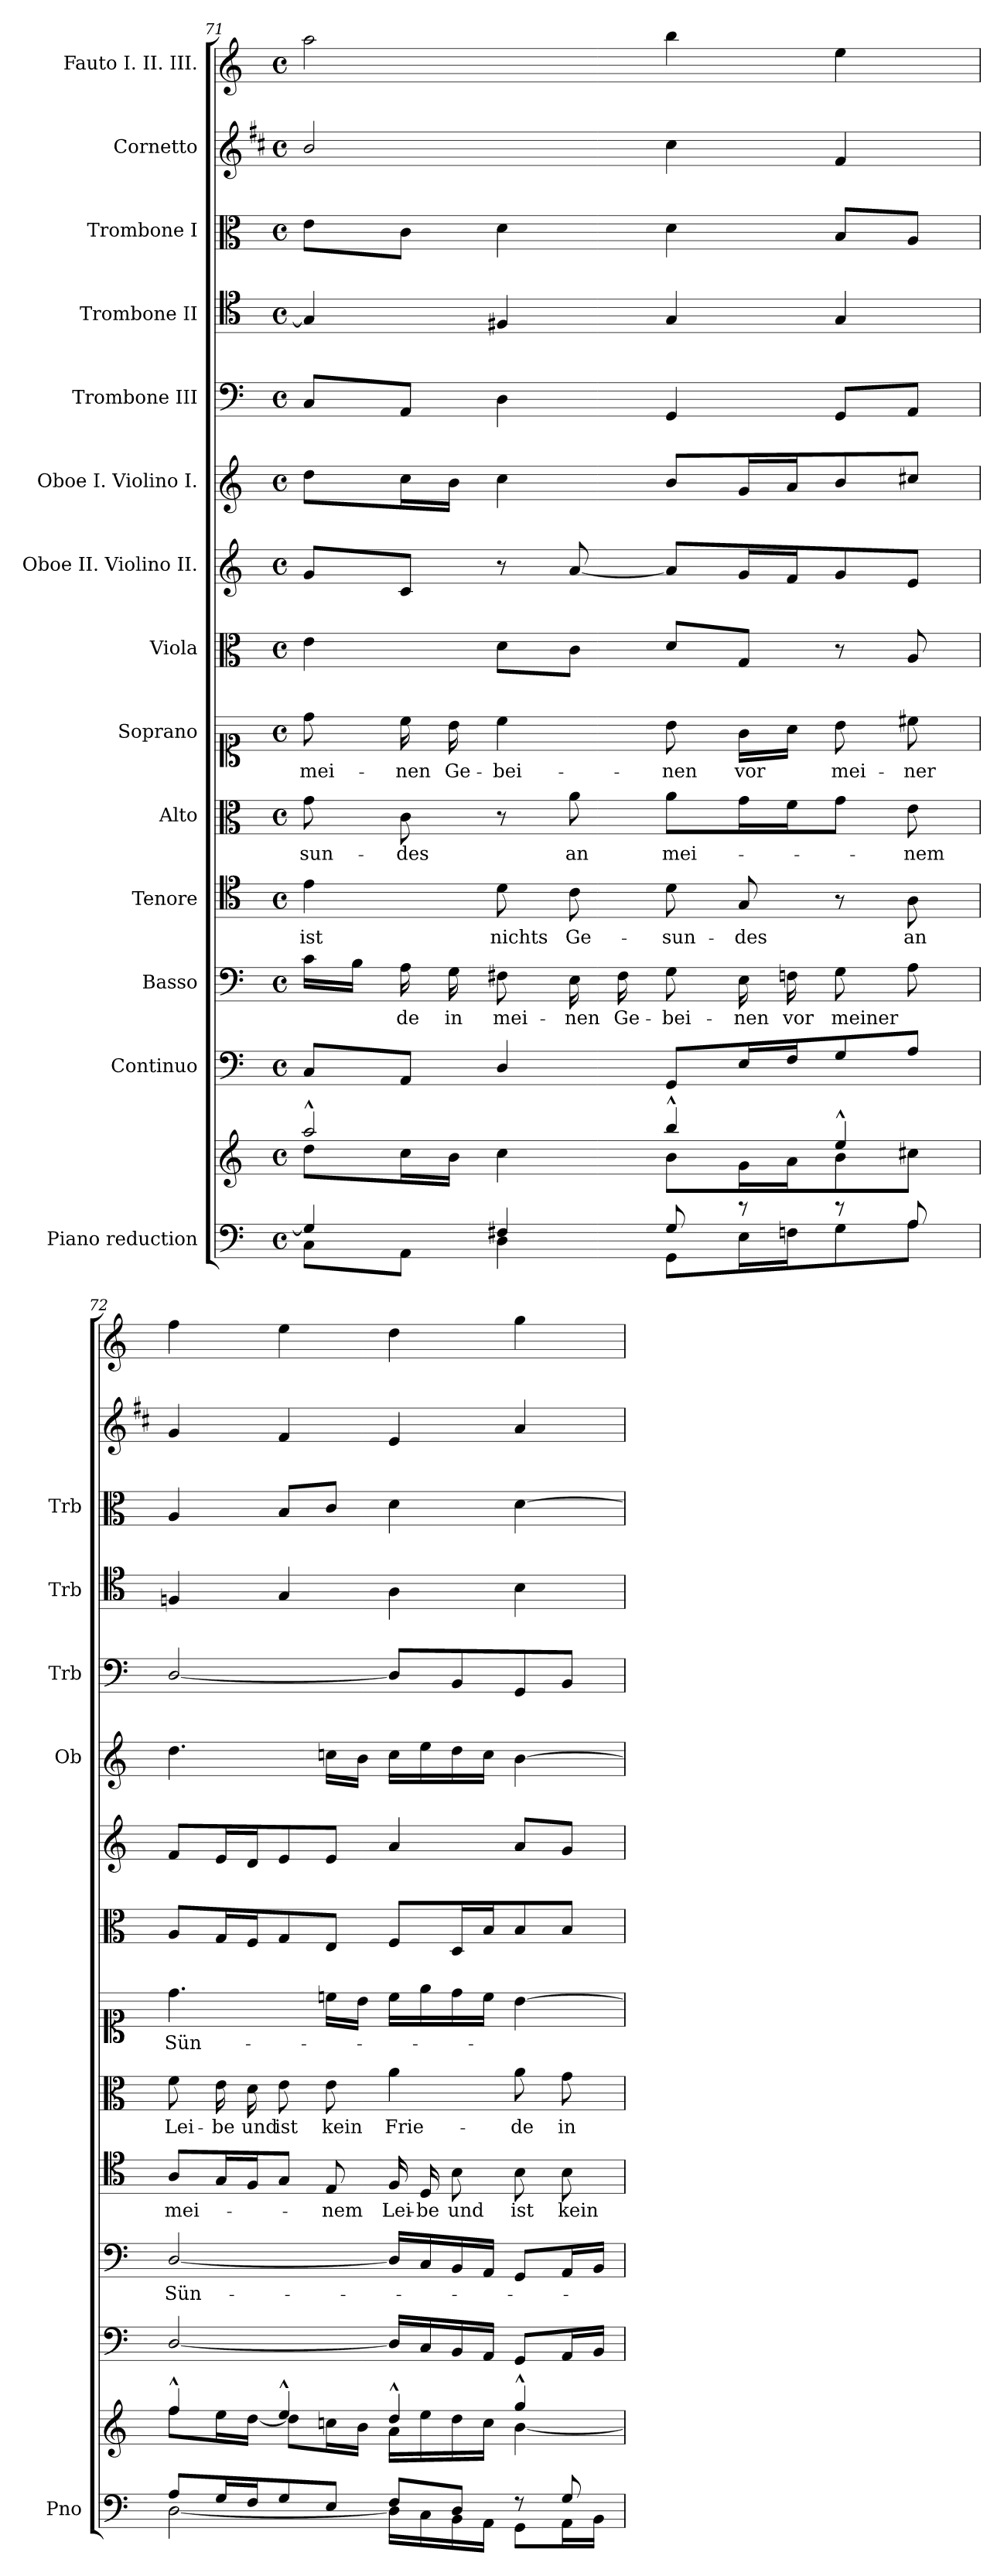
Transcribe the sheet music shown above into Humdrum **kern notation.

**kern	**kern	**kern	**kern	**text	**kern	**text	**kern	**text	**kern	**text	**kern	**kern	**kern	**kern	**kern	**kern	**kern	**kern
*part14	*part14	*part13	*part12	*part12	*part11	*part11	*part10	*part10	*part9	*part9	*part8	*part7	*part6	*part5	*part4	*part3	*part2	*part1
*staff15	*staff14	*staff13	*staff12	*staff12	*staff11	*staff11	*staff10	*staff10	*staff9	*staff9	*staff8	*staff7	*staff6	*staff5	*staff4	*staff3	*staff2	*staff1
*I"Piano reduction	*	*I"Continuo	*I"Basso	*	*I"Tenore	*	*I"Alto	*	*I"Soprano	*	*I"Viola	*I"Oboe II. Violino II.	*I"Oboe I. Violino I.	*I"Trombone III	*I"Trombone II	*I"Trombone I	*I"Cornetto	*I"Fauto I. II. III.
*I'Pno	*	*	*	*	*	*	*	*	*	*	*	*	*I'Ob	*I'Trb	*I'Trb	*I'Trb	*	*
*clefF4	*clefG2	*clefF4	*clefF4	*	*clefC4	*	*clefC3	*	*clefC1	*	*clefC3	*clefG2	*clefG2	*clefF4	*clefC4	*clefC3	*clefG2	*clefG2
*	*	*	*	*	*	*	*	*	*	*	*	*	*	*	*ITrd7c12	*ITrd7c12	*ITrd1c2	*
*k[]	*k[]	*k[]	*k[]	*	*k[]	*	*k[]	*	*k[]	*	*k[]	*k[]	*k[]	*k[]	*k[]	*k[]	*k[]	*k[]
*M4/4	*M4/4	*M4/4	*M4/4	*	*M4/4	*	*M4/4	*	*M4/4	*	*M4/4	*M4/4	*M4/4	*M4/4	*M4/4	*M4/4	*M4/4	*M4/4
*met(c)	*met(c)	*met(c)	*met(c)	*	*met(c)	*	*met(c)	*	*met(c)	*	*met(c)	*met(c)	*met(c)	*met(c)	*met(c)	*met(c)	*met(c)	*met(c)
=71	=71	=71	=71	=71	=71	=71	=71	=71	=71	=71	=71	=71	=71	=71	=71	=71	=71	=71
*^	*^	*	*	*	*	*	*	*	*	*	*	*	*	*	*	*	*	*
!	!	!	!	!	!	!	!	!LO:LY:b	!	!LO:LY:b	!	!LO:LY:b	!	!	!	!	!	!	!	!
4G/]	8C\L	2aa^^/	8dd\L	8C/L	16c\LL	.	4e\	ist	8g\	sun-	8dd\	mei-	4e\	8g/L	8dd\L	8C/L	4GG/]	8E\L	2a/	2aa\
.	.	.	.	.	16B\JJ	.	.	.	.	.	.	.	.	.	.	.	.	.	.	.
!	!	!	!	!	!	!LO:LY:b	!	!	!	!LO:LY:b	!	!LO:LY:b	!	!	!	!	!	!	!	!
.	8AA\J	.	16cc\L	8AA/J	16A\	-de	.	.	8c\	des	16cc\	nen	.	8c/J	16cc\L	8AA/J	.	8C\J	.	.
!	!	!	!	!	!	!LO:LY:b	!	!	!	!	!	!LO:LY:b	!	!	!	!	!	!	!	!
.	.	.	16b\JJ	.	16G\	in	.	.	.	.	16b\	Ge-	.	.	16b\JJ	.	.	.	.	.
!	!	!	!	!	!	!LO:LY:b	!	!LO:LY:b	!	!	!	!LO:LY:b	!	!	!	!	!	!	!	!
4F#X/	4D\	.	4cc\	4D/	8F#X\	mei-	8d\	nichts	8r	.	4cc\	bei-	8d\L	8r	4cc\	4D\	4FF#X/	4D\	.	.
!	!	!	!	!	!	!LO:LY:b	!	!LO:LY:b	!	!LO:LY:b	!	!	!	!	!	!	!	!	!	!
.	.	.	.	.	16E\	nen	8c\	Ge-	8a\	an	.	.	8c\J	[8a/	.	.	.	.	.	.
!	!	!	!	!	!	!LO:LY:b	!	!	!	!	!	!	!	!	!	!	!	!	!	!
.	.	.	.	.	16F#\	Ge-	.	.	.	.	.	.	.	.	.	.	.	.	.	.
!	!	!	!	!	!	!LO:LY:b	!	!LO:LY:b	!	!LO:LY:b	!	!LO:LY:b	!	!	!	!	!	!	!	!
8G/	8GG\L	4bb^^/	8b\L	8GG/L	8G\	bei-	8d\	sun-	8a\L	mei-	8b\	nen	8d/L	8a/L]	8b/L	4GG/	4GG/	4D\	4b\	4bb\
!	!	!	!	!	!	!LO:LY:b	!	!LO:LY:b	!	!	!	!LO:LY:b	!	!	!	!	!	!	!	!
8re	16E\L	.	16g\L	16E/L	16E\	nen	8G/	des	16g\L	.	16g\LL	vor	8G/J	16g/L	16g/L	.	.	.	.	.
!	!	!	!	!	!	!LO:LY:b	!	!	!	!	!	!	!	!	!	!	!	!	!	!
.	16Fn\J	.	16a\J	16F/J	16Fn\	vor	.	.	16f\J	.	16a\JJ	.	.	16f/J	16a/J	.	.	.	.	.
!	!	!	!	!	!	!LO:LY:b	!	!	!	!	!	!LO:LY:b	!	!	!	!	!	!	!	!
8re	8G\	4ee^^/	8b\	8G/	8G\	meiner	8r	.	8g\J	.	8b\	mei-	8r	8g/	8b/	8GG/L	4GG/	8BB/L	4e/	4ee\
!	!	!	!	!	!	!	!	!LO:LY:b	!	!LO:LY:b	!	!LO:LY:b	!	!	!	!	!	!	!	!
8A/	8A\J	.	8cc#X\J	8A/J	8A\	.	8A\	an	8e\	-nem	8cc#X\	ner	8A/	8e/J	8cc#X/J	8AA/J	.	8AA/J	.	.
!!LO:PB:g=z
=72	=72	=72	=72	=72	=72	=72	=72	=72	=72	=72	=72	=72	=72	=72	=72	=72	=72	=72	=72	=72
!	!	!	!	!	!	!LO:LY:b	!	!LO:LY:b	!	!LO:LY:b	!	!LO:LY:b	!	!	!	!	!	!	!	!
8A/L	[2D\	4ff^^/	8ff\L	[2D/	[2D/	Sün-	8A/L	mei-	8f\	Lei-	4.dd\	Sün-	8A/L	8f/L	4.dd\	[2D/	4FFn/	4AA/	4f/	4ff\
!	!	!	!	!	!	!	!	!	!	!LO:LY:b	!	!	!	!	!	!	!	!	!	!
16G/L	.	.	16ee\L	.	.	.	16G/L	.	16e\	be	.	.	16G/L	16e/L	.	.	.	.	.	.
!	!	!	!	!	!	!	!	!	!	!LO:LY:b	!	!	!	!	!	!	!	!	!	!
16F/J	.	.	[16dd\JJ	.	.	.	16F/J	.	16d\	und	.	.	16F/J	16d/J	.	.	.	.	.	.
!	!	!	!	!	!	!	!	!	!	!LO:LY:b	!	!	!	!	!	!	!	!	!	!
8G/	.	4ee^^/	8dd\L]	.	.	.	8G/J	.	8e\	ist	.	.	8G/	8e/	.	.	4GG/	8BB/L	4e/	4ee\
!	!	!	!	!	!	!	!	!LO:LY:b	!	!LO:LY:b	!	!	!	!	!	!	!	!	!	!
8E/J	.	.	16ccn\L	.	.	.	8E/	-nem	8e\	kein	16ccn\LL	.	8E/J	8e/J	16ccn\LL	.	.	8C/J	.	.
.	.	.	16b\JJ	.	.	.	.	.	.	.	16b\JJ	.	.	.	16b\JJ	.	.	.	.	.
!	!	!	!	!	!	!	!	!LO:LY:b	!	!LO:LY:b	!	!	!	!	!	!	!	!	!	!
8F/L	16D\LL]	4dd^^/	16a\LL	16D/LL]	16D/LL]	.	16F/	Lei-	4a\	Frie-	16cc\LL	.	8F/L	4a/	16cc\LL	8D/L]	4AA\	4D\	4d/	4dd\
!	!	!	!	!	!	!	!	!LO:LY:b	!	!	!	!	!	!	!	!	!	!	!	!
.	16C\	.	16ee\	16C/	16C/	.	16D/	-be	.	.	16ee\	.	.	.	16ee\	.	.	.	.	.
!	!	!	!	!	!	!	!	!LO:LY:b	!	!	!	!	!	!	!	!	!	!	!	!
8D/J	16BB\	.	16dd\	16BB/	16BB/	.	8B\	und	.	.	16dd\	.	16D/L	.	16dd\	8BB/	.	.	.	.
.	16AA\JJ	.	16cc\JJ	16AA/JJ	16AA/JJ	.	.	.	.	.	16cc\JJ	.	16B/J	.	16cc\JJ	.	.	.	.	.
!	!	!	!	!	!	!	!	!LO:LY:b	!	!LO:LY:b	!	!	!	!	!	!	!	!	!	!
8r	8GG\L	4gg^^/	[4b\	8GG/L	8GG/L	.	8B\	ist	8a\	de	[4b\	.	8B/	8a/L	[4b\	8GG/	4BB\	[4D\	4g/	4gg\
!	!	!	!	!	!	!	!	!LO:LY:b	!	!LO:LY:b	!	!	!	!	!	!	!	!	!	!
8G/	16AA\L	.	.	16AA/L	16AA/L	.	8B\	kein	8g\	in	.	.	8B/J	8g/J	.	8BB/J	.	.	.	.
.	16BB\JJ	.	.	16BB/JJ	16BB/JJ	.	.	.	.	.	.	.	.	.	.	.	.	.	.	.
*v	*v	*	*	*	*	*	*	*	*	*	*	*	*	*	*	*	*	*	*	*
*	*v	*v	*	*	*	*	*	*	*	*	*	*	*	*	*	*	*	*	*
=	=	=	=	=	=	=	=	=	=	=	=	=	=	=	=	=	=	=
*-	*-	*-	*-	*-	*-	*-	*-	*-	*-	*-	*-	*-	*-	*-	*-	*-	*-	*-
